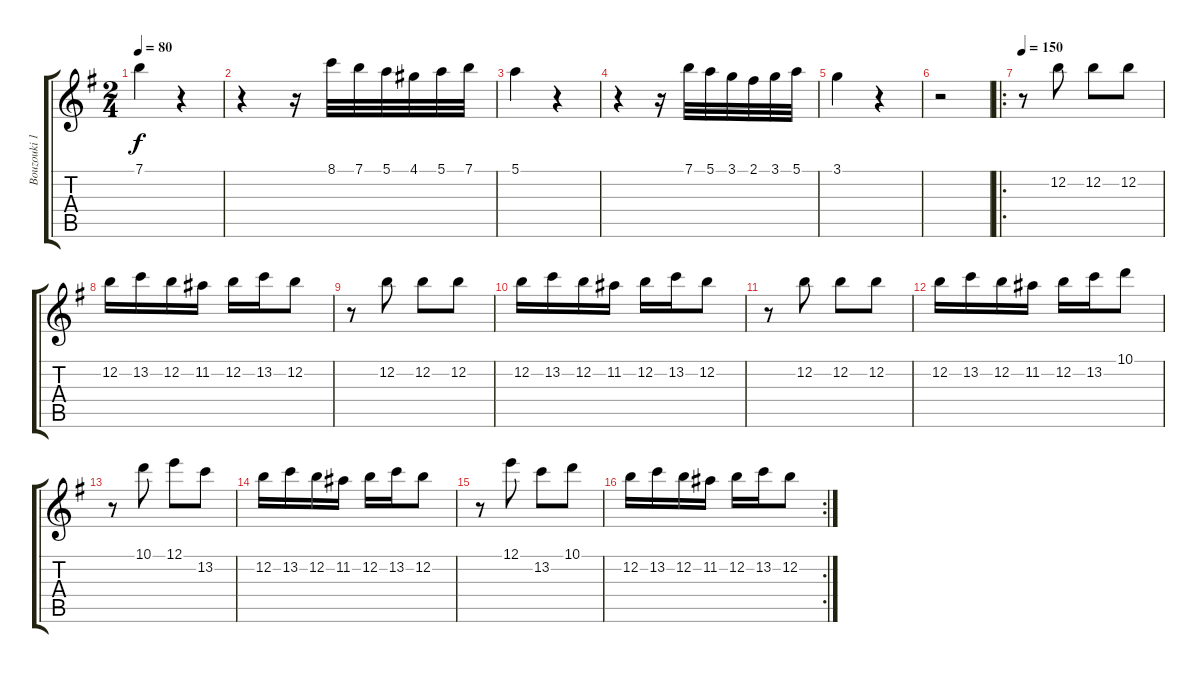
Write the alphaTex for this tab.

\track ("Bouzouki 1" "Bouzouki 1") {instrument acousticguitarsteel}
\staff {score tabs}
\tuning (E4 B3 G3 D3 A2 E2) {hide}
\ts (2 4)
\tempo 80
\clef g2
\ks g
7.1.4{dy f} r.4 |
r.4 r.16 8.1.32 7.1.32 5.1.32 4.1.32 5.1.32 7.1.32 |
5.1.4 r.4 |
r.4 r.16 7.1.32 5.1.32 3.1.32 2.1.32 3.1.32 5.1.32 |
3.1.4 r.4 |
r.2 |
\ro
\tempo 150
r.8 12.2.8 12.2.8 12.2.8 |
12.2.16 13.2.16 12.2.16 11.2.16 12.2.16 13.2.16 12.2.8 |
r.8 12.2.8 12.2.8 12.2.8 |
12.2.16 13.2.16 12.2.16 11.2.16 12.2.16 13.2.16 12.2.8 |
r.8 12.2.8 12.2.8 12.2.8 |
12.2.16 13.2.16 12.2.16 11.2.16 12.2.16 13.2.16 10.1.8 |
r.8 10.1.8 12.1.8 13.2.8 |
12.2.16 13.2.16 12.2.16 11.2.16 12.2.16 13.2.16 12.2.8 |
r.8 12.1.8 13.2.8 10.1.8 |
\rc 2
12.2.16 13.2.16 12.2.16 11.2.16 12.2.16 13.2.16 12.2.8
